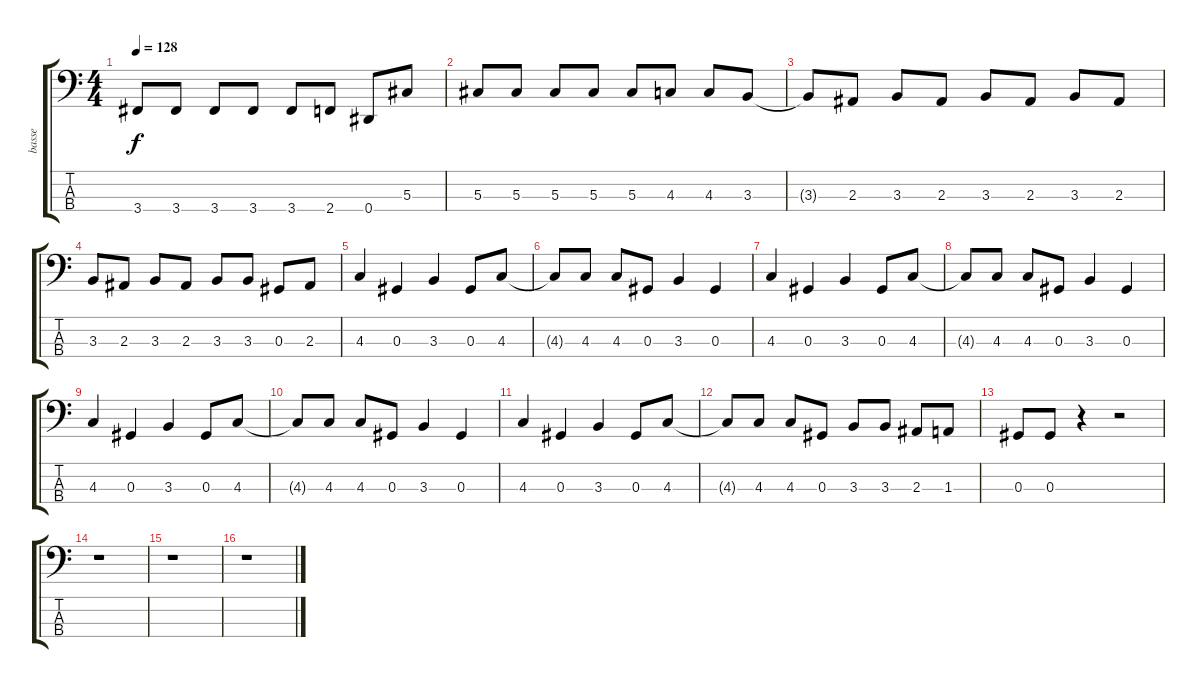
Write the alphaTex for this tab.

\track ("basse" "basse") {instrument electricbasspick}
\staff {score tabs}
\tuning (Gb2 Db2 Ab1 Eb1) {hide}
\ts (4 4)
\tempo 128
\clef f4
\ks c
3.4.8{dy f} 3.4.8 3.4.8 3.4.8 3.4.8 2.4.8 0.4.8 5.3.8 |
5.3.8 5.3.8 5.3.8 5.3.8 5.3.8 4.3.8 4.3.8 3.3.8 |
3.3{t}.8 2.3.8 3.3.8 2.3.8 3.3.8 2.3.8 3.3.8 2.3.8 |
3.3.8 2.3.8 3.3.8 2.3.8 3.3.8 3.3.8 0.3.8 2.3.8 |
4.3.4 0.3.4 3.3.4 0.3.8 4.3.8 |
4.3{t}.8 4.3.8 4.3.8 0.3.8 3.3.4 0.3.4 |
4.3.4 0.3.4 3.3.4 0.3.8 4.3.8 |
4.3{t}.8 4.3.8 4.3.8 0.3.8 3.3.4 0.3.4 |
4.3.4 0.3.4 3.3.4 0.3.8 4.3.8 |
4.3{t}.8 4.3.8 4.3.8 0.3.8 3.3.4 0.3.4 |
4.3.4 0.3.4 3.3.4 0.3.8 4.3.8 |
4.3{t}.8 4.3.8 4.3.8 0.3.8 3.3.8 3.3.8 2.3.8 1.3.8 |
0.3.8 0.3.8 r.4 r.2 |
r.1 |
r.1 |
r.1
